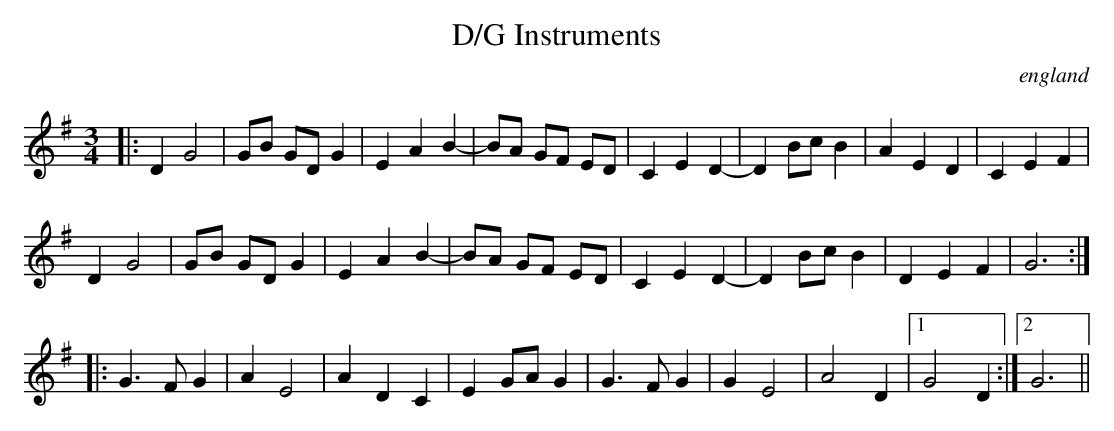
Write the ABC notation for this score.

X:1
T:D/G Instruments
O:england
M:3/4
L:1/4
K:G major
|:DG2|G/2B/2 G/D/2G|EAB-|B/2A/2 G/2F/2 E/2D/2|CED-|DB/2c/2B|AED|CEF|
DG2|G/2B/2 G/2D/2G|EAB-|B/2A/2  G/2F/2 E/2D/2|CED-|DB/2c/2B|DEF|G3:|
|:G>FG|AE2|ADC|EG/2A/2G|G>FG|GE2|A2D|1G2D:|2G3||
